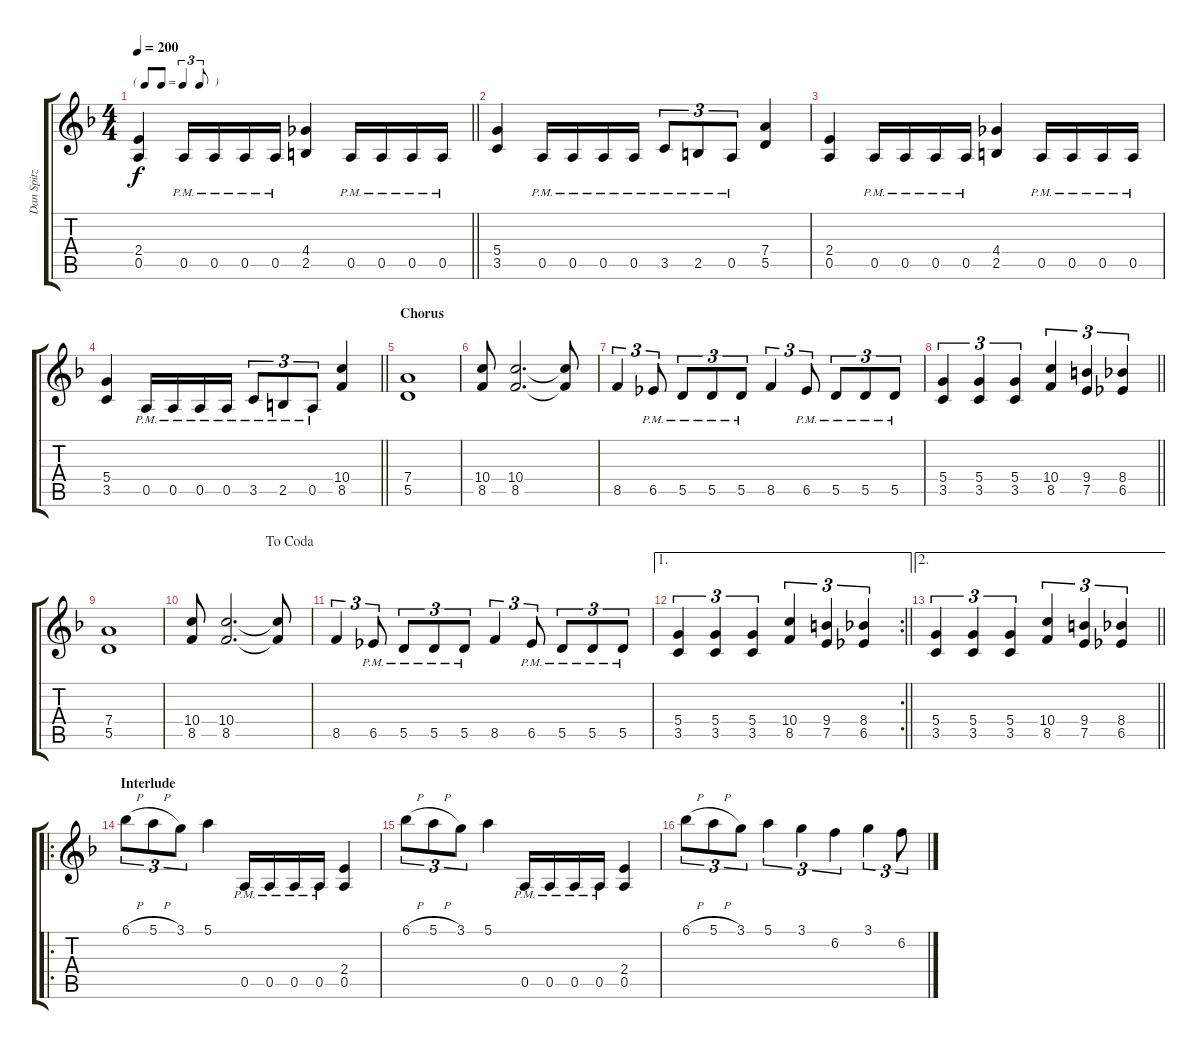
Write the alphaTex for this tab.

\track ("Dan Spitz" "Dan Spitz") {instrument distortionguitar}
\staff {score tabs}
\tuning (E4 B3 G3 D3 A2 E2) {hide}
\ts (4 4)
\tf triplet8th
\tempo 200
\clef g2
\barLineRight lightlight
\ks f
(2.4 0.5).4{dy f} 0.5{pm}.16 0.5{pm}.16 0.5{pm}.16 0.5{pm}.16 (4.4 2.5).4 0.5{pm}.16 0.5{pm}.16 0.5{pm}.16 0.5{pm}.16 |
(5.4 3.5).4 0.5{pm}.16 0.5{pm}.16 0.5{pm}.16 0.5{pm}.16 3.5{pm}.8{tu (3 2)} 2.5{pm}.8{tu (3 2)} 0.5{pm}.8{tu (3 2)} (7.4 5.5).4 |
(2.4 0.5).4 0.5{pm}.16 0.5{pm}.16 0.5{pm}.16 0.5{pm}.16 (4.4 2.5).4 0.5{pm}.16 0.5{pm}.16 0.5{pm}.16 0.5{pm}.16 |
\barLineRight lightlight
(5.4 3.5).4 0.5{pm}.16 0.5{pm}.16 0.5{pm}.16 0.5{pm}.16 3.5{pm}.8{tu (3 2)} 2.5{pm}.8{tu (3 2)} 0.5{pm}.8{tu (3 2)} (10.4 8.5).4 |
\section ("" "Chorus")
(7.4 5.5).1 |
(10.4 8.5).8 (10.4 8.5).2{d} (10.4{t} 8.5{t}).8 |
8.5.4{tu (3 2)} 6.5{pm}.8{tu (3 2)} 5.5{pm}.8{tu (3 2)} 5.5{pm}.8{tu (3 2)} 5.5{pm}.8{tu (3 2)} 8.5.4{tu (3 2)} 6.5{pm}.8{tu (3 2)} 5.5{pm}.8{tu (3 2)} 5.5{pm}.8{tu (3 2)} 5.5{pm}.8{tu (3 2)} |
\barLineRight lightlight
(5.4 3.5).4{tu (3 2)} (5.4 3.5).4{tu (3 2)} (5.4 3.5).4{tu (3 2)} (10.4 8.5).4{tu (3 2)} (9.4 7.5).4{tu (3 2)} (8.4 6.5).4{tu (3 2)} |
(7.4 5.5).1 |
\jump dacoda
(10.4 8.5).8 (10.4 8.5).2{d} (10.4{t} 8.5{t}).8 |
8.5.4{tu (3 2)} 6.5{pm}.8{tu (3 2)} 5.5{pm}.8{tu (3 2)} 5.5{pm}.8{tu (3 2)} 5.5{pm}.8{tu (3 2)} 8.5.4{tu (3 2)} 6.5{pm}.8{tu (3 2)} 5.5{pm}.8{tu (3 2)} 5.5{pm}.8{tu (3 2)} 5.5{pm}.8{tu (3 2)} |
\ae 1
\rc 2
\barLineRight lightlight
(5.4 3.5).4{tu (3 2)} (5.4 3.5).4{tu (3 2)} (5.4 3.5).4{tu (3 2)} (10.4 8.5).4{tu (3 2)} (9.4 7.5).4{tu (3 2)} (8.4 6.5).4{tu (3 2)} |
\ae 2
\barLineRight lightlight
(5.4 3.5).4{tu (3 2)} (5.4 3.5).4{tu (3 2)} (5.4 3.5).4{tu (3 2)} (10.4 8.5).4{tu (3 2)} (9.4 7.5).4{tu (3 2)} (8.4 6.5).4{tu (3 2)} |
\ro
\section ("" "Interlude")
6.1{h}.8{tu (3 2)} 5.1{h}.8{tu (3 2)} 3.1.8{tu (3 2)} 5.1.4 0.5{pm}.16 0.5{pm}.16 0.5{pm}.16 0.5{pm}.16 (2.4 0.5).4 |
6.1{h}.8{tu (3 2)} 5.1{h}.8{tu (3 2)} 3.1.8{tu (3 2)} 5.1.4 0.5{pm}.16 0.5{pm}.16 0.5{pm}.16 0.5{pm}.16 (2.4 0.5).4 |
6.1{h}.8{tu (3 2)} 5.1{h}.8{tu (3 2)} 3.1.8{tu (3 2)} 5.1.4{tu (3 2)} 3.1.4{tu (3 2)} 6.2.4{tu (3 2)} 3.1.4{tu (3 2)} 6.2.8{tu (3 2)}
